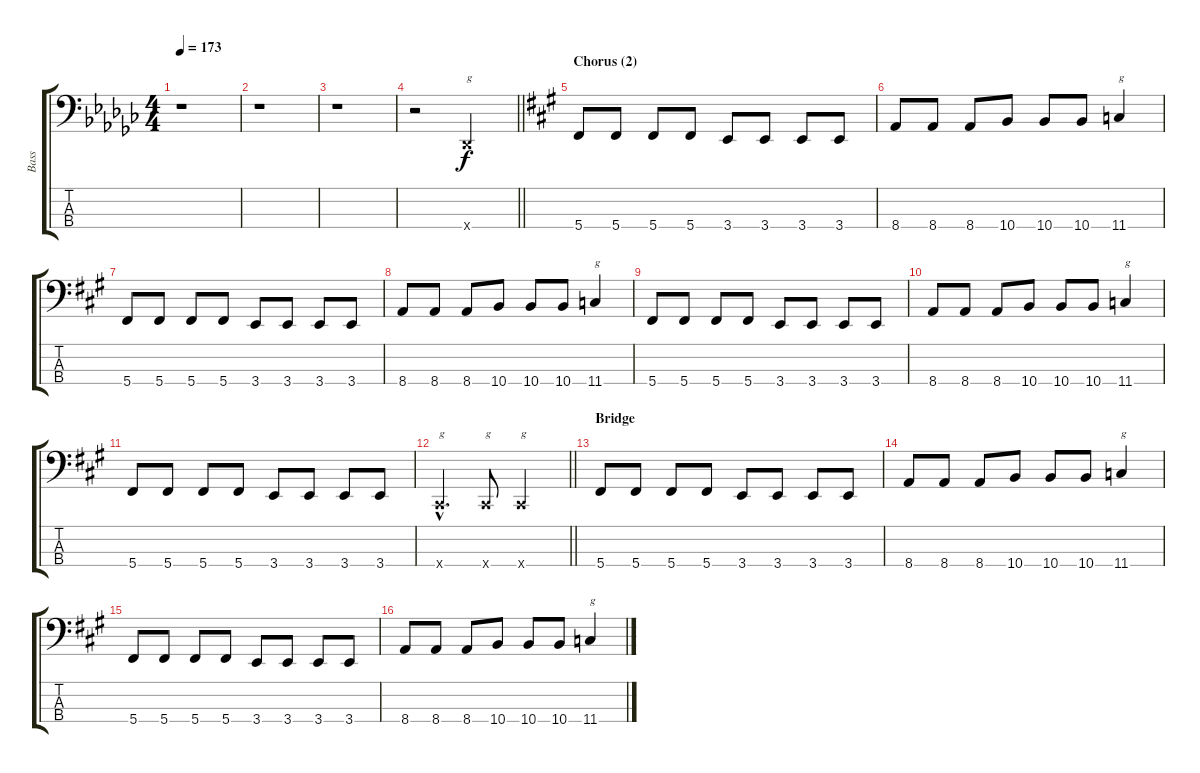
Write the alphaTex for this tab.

\track ("Bass" "Bass") {instrument electricbasspick}
\staff {score tabs}
\tuning (Gb2 Db2 Ab1 Db1) {hide}
\ts (4 4)
\tempo 173
\clef f4
\ks ebminor
r.1{dy f} |
r.1 |
r.1 |
\barLineRight lightlight
r.2 0.4{x}.2{txt "g"} |
\section ("" "Chorus (2)")
\ks f#minor
5.4.8 5.4.8 5.4.8 5.4.8 3.4.8 3.4.8 3.4.8 3.4.8 |
8.4.8 8.4.8 8.4.8 10.4.8 10.4.8 10.4.8 11.4.4{txt "g"} |
5.4.8 5.4.8 5.4.8 5.4.8 3.4.8 3.4.8 3.4.8 3.4.8 |
8.4.8 8.4.8 8.4.8 10.4.8 10.4.8 10.4.8 11.4.4{txt "g"} |
5.4.8 5.4.8 5.4.8 5.4.8 3.4.8 3.4.8 3.4.8 3.4.8 |
8.4.8 8.4.8 8.4.8 10.4.8 10.4.8 10.4.8 11.4.4{txt "g"} |
5.4.8 5.4.8 5.4.8 5.4.8 3.4.8 3.4.8 3.4.8 3.4.8 |
\barLineRight lightlight
0.4{hac x}.4{d txt "g"} 0.4{x}.8{txt "g"} 0.4{x}.2{txt "g"} |
\section ("" "Bridge")
5.4.8 5.4.8 5.4.8 5.4.8 3.4.8 3.4.8 3.4.8 3.4.8 |
8.4.8 8.4.8 8.4.8 10.4.8 10.4.8 10.4.8 11.4.4{txt "g"} |
5.4.8 5.4.8 5.4.8 5.4.8 3.4.8 3.4.8 3.4.8 3.4.8 |
8.4.8 8.4.8 8.4.8 10.4.8 10.4.8 10.4.8 11.4.4{txt "g"}
